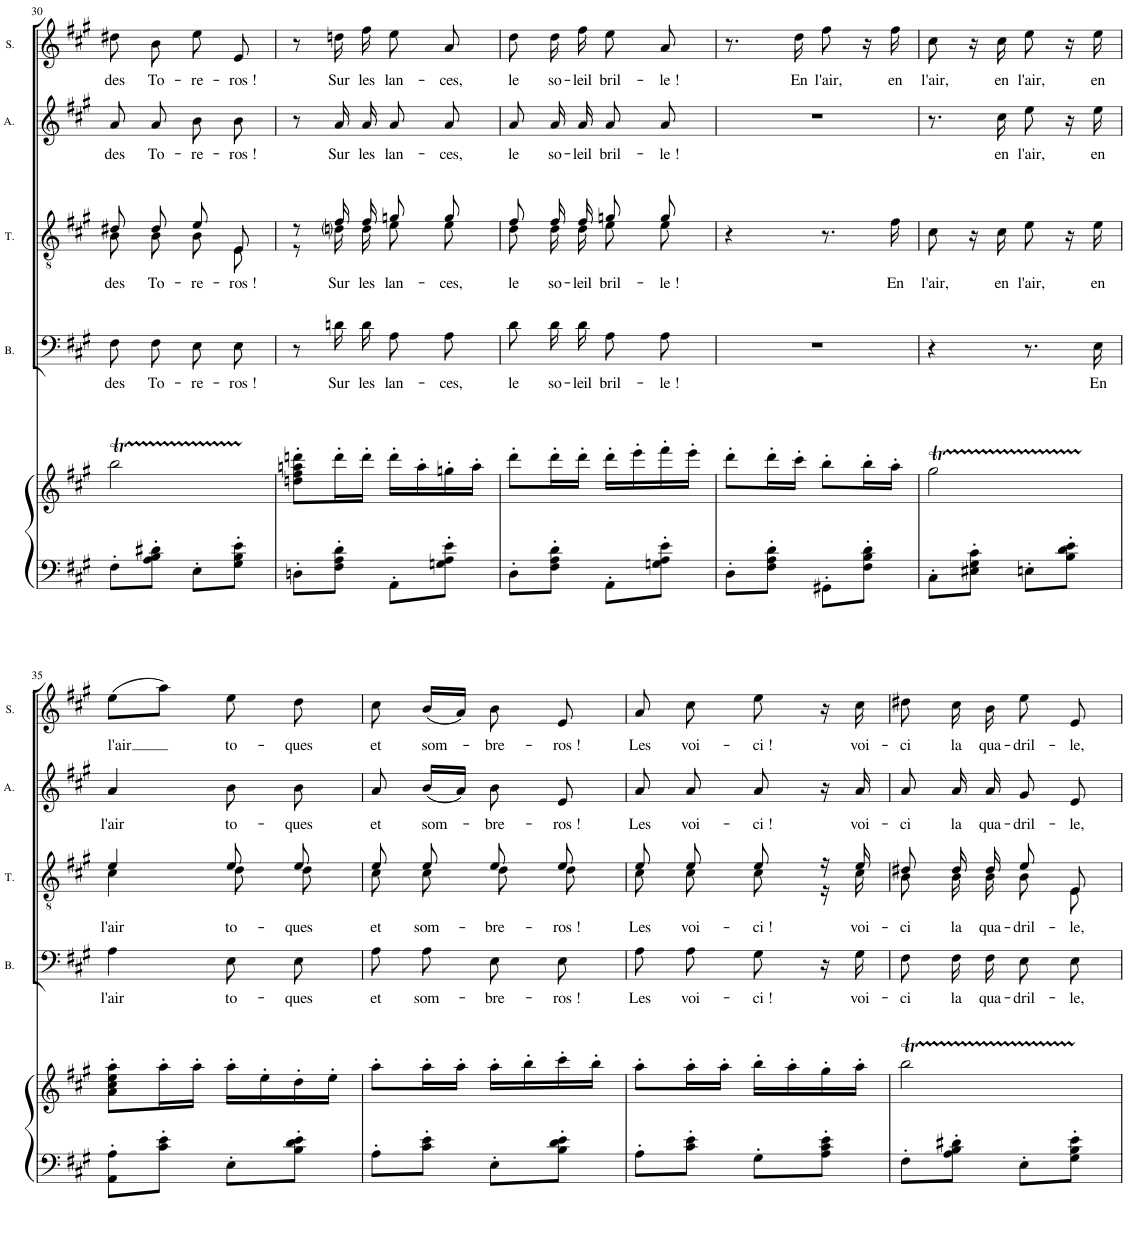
**kern	**kern	**kern	**text	**kern	**text	**kern	**text	**kern	**text
*part5	*part5	*part4	*part4	*part3	*part3	*part2	*part2	*part1	*part1
*staff6	*staff5	*staff4	*staff4	*staff3	*staff3	*staff2	*staff2	*staff1	*staff1
*I"Piano	*	*I"BASSES	*	*I"TENORS.	*	*I"ALTI.	*	*I"SOPRANI	*
*I'Pno	*	*I'B.	*	*I'T.	*	*I'A.	*	*I'S.	*
!!LO:PB:g=z
*clefF4	*clefG2	*clefF4	*	*clefGv2	*	*clefG2	*	*clefG2	*
*k[f#c#g#]	*k[f#c#g#]	*k[f#c#g#]	*	*k[f#c#g#]	*	*k[f#c#g#]	*	*k[f#c#g#]	*
*M2/4	*M2/4	*M2/4	*	*M2/4	*	*M2/4	*	*M2/4	*
=30	=30	=30	=30	=30	=30	=30	=30	=30	=30
!	!	!	!LO:LY:b	!	!LO:LY:b	!	!LO:LY:b	!	!LO:LY:b
*	*	*	*	*^	*	*	*	*	*
8F#'\L	2bbT\	8F#\L	des	8d#X/L	8B\L	des	8a/	des	8dd#X\	des
!	!	!	!LO:LY:b	!	!	!LO:LY:b	!	!LO:LY:b	!	!LO:LY:b
8A\' 8B\' 8d#X\'J	.	8F#\J	To-	8d#/J	8B\J	To-	8a/	To-	8b\	To-
!	!	!	!LO:LY:b	!	!	!LO:LY:b	!	!LO:LY:b	!	!LO:LY:b
8E'\L	.	8E\L	-re-	8e/L	8B\L	-re-	8b\	-re-	8ee\	-re-
!	!	!	!LO:LY:b	!	!	!LO:LY:b	!	!LO:LY:b	!	!LO:LY:b
8G#\' 8B\' 8e\'J	.	8E\J	-ros !	8E/J	8E\J	-ros !	8b\	-ros !	8e/	-ros !
=31	=31	=31	=31	=31	=31	=31	=31	=31	=31	=31
8Dn'\L	8ddn\' 8ff#\' 8aan\' 8dddn\'L	8r	.	8r	8r	.	8r	.	8r	.
!	!	!	!LO:LY:b	!	!	!LO:LY:b	!	!LO:LY:b	!	!LO:LY:b
8F#\' 8A\' 8d\'J	16ddd'\L	16dn\LL	Sur	16f#/LL	16dni\LL	Sur	16a/	Sur	16ddn\	Sur
!	!	!	!LO:LY:b	!	!	!LO:LY:b	!	!LO:LY:b	!	!LO:LY:b
.	16ddd'\JJ	16d\JJ	les	16f#/JJ	16d\JJ	les	16a/	les	16ff#\	les
!	!	!	!LO:LY:b	!	!	!LO:LY:b	!	!LO:LY:b	!	!LO:LY:b
8AA'\L	16ddd'\LL	8A\L	lan-	8gn/L	8e\L	lan-	8a/	lan-	8ee\	lan-
.	16aa'\	.	.	.	.	.	.	.	.	.
!	!	!	!LO:LY:b	!	!	!LO:LY:b	!	!LO:LY:b	!	!LO:LY:b
8Gn\' 8A\' 8e\'J	16ggn'\	8A\J	-ces,	8g/J	8e\J	-ces,	8a/	-ces,	8a/	-ces,
.	16aa'\JJ	.	.	.	.	.	.	.	.	.
=32	=32	=32	=32	=32	=32	=32	=32	=32	=32	=32
!	!	!	!LO:LY:b	!	!	!LO:LY:b	!	!LO:LY:b	!	!LO:LY:b
8D'\L	8ddd'\L	8d\L	le	8f#/L	8d\L	le	8a/	le	8dd\	le
!	!	!	!LO:LY:b	!	!	!LO:LY:b	!	!LO:LY:b	!	!LO:LY:b
8F#\' 8A\' 8d\'J	16ddd'\L	16d\L	so-	16f#/L	16d\L	so-	16a/	so-	16dd\	so-
!	!	!	!LO:LY:b	!	!	!LO:LY:b	!	!LO:LY:b	!	!LO:LY:b
.	16ddd'\JJ	16d\JJ	-leil	16f#/JJ	16d\JJ	-leil	16a/	-leil	16ff#\	-leil
!	!	!	!LO:LY:b	!	!	!LO:LY:b	!	!LO:LY:b	!	!LO:LY:b
8AA'\L	16ddd'\LL	8A\L	bril-	8gn/L	8e\L	bril-	8a/	bril-	8ee\	bril-
.	16eee'\	.	.	.	.	.	.	.	.	.
!	!	!	!LO:LY:b	!	!	!LO:LY:b	!	!LO:LY:b	!	!LO:LY:b
8Gn\' 8A\' 8e\'J	16fff#'\	8A\J	-le !	8g/J	8e\J	-le !	8a/	-le !	8a/	-le !
.	16eee'\JJ	.	.	.	.	.	.	.	.	.
*	*	*	*	*v	*v	*	*	*	*	*
=33	=33	=33	=33	=33	=33	=33	=33	=33	=33
8D'\L	8ddd'\L	2r	.	4r	.	2r	.	8.r	.
8F#\' 8A\' 8d\'J	16ddd'\L	.	.	.	.	.	.	.	.
!	!	!	!	!	!	!	!	!	!LO:LY:b
.	16ccc#'\JJ	.	.	.	.	.	.	16dd\	En
!	!	!	!	!	!	!	!	!	!LO:LY:b
8GG#X'\L	8bb'\L	.	.	8.r	.	.	.	8ff#\	l'air,
8F#\' 8B\' 8d\'J	16bb'\L	.	.	.	.	.	.	16r	.
!	!	!	!	!	!LO:LY:b	!	!	!	!LO:LY:b
.	16aa'\JJ	.	.	16f#\	En	.	.	16ff#\	en
=34	=34	=34	=34	=34	=34	=34	=34	=34	=34
!	!	!	!	!	!LO:LY:b	!	!	!	!LO:LY:b
8C#'\L	2gg#t\	4r	.	8c#\	l'air,	8.r	.	8cc#\	l'air,
8E#X\' 8G#\' 8c#\'J	.	.	.	16r	.	.	.	16r	.
!	!	!	!	!	!LO:LY:b	!	!LO:LY:b	!	!LO:LY:b
.	.	.	.	16c#\	en	16cc#\	en	16cc#\	en
!	!	!	!	!	!LO:LY:b	!	!LO:LY:b	!	!LO:LY:b
8En'\L	.	8.r	.	8e\	l'air,	8ee\	l'air,	8ee\	l'air,
8B\' 8d\' 8e\'J	.	.	.	16r	.	16r	.	16r	.
!	!	!	!LO:LY:b	!	!LO:LY:b	!	!LO:LY:b	!	!LO:LY:b
.	.	16E\	En	16e\	en	16ee\	en	16ee\	en
!!LO:LB:g=z
=35	=35	=35	=35	=35	=35	=35	=35	=35	=35
!	!	!	!LO:LY:b	!	!LO:LY:b	!	!LO:LY:b	!	!LO:LY:b
*	*	*	*	*^	*	*	*	*	*
8AA\' 8A\'L	8a\' 8cc#\' 8ee\' 8aa\'L	4A\	l'air	4e/	4c#\	l'air	4a/	l'air	(8ee\L	l'air
8c#\' 8e\'J	16aa'\L	.	.	.	.	.	.	.	8aa\J)	.
.	16aa'\JJ	.	.	.	.	.	.	.	.	.
!	!	!	!LO:LY:b	!	!	!LO:LY:b	!	!LO:LY:b	!	!LO:LY:b
8E'\L	16aa'\LL	8E\L	to-	8e/L	8d\L	to-	8b\	to-	8ee\	to-
.	16ee'\	.	.	.	.	.	.	.	.	.
!	!	!	!LO:LY:b	!	!	!LO:LY:b	!	!LO:LY:b	!	!LO:LY:b
8B\' 8d\' 8e\'J	16dd'\	8E\J	-ques	8e/J	8d\J	-ques	8b\	-ques	8dd\	-ques
.	16ee'\JJ	.	.	.	.	.	.	.	.	.
=36	=36	=36	=36	=36	=36	=36	=36	=36	=36	=36
!	!	!	!LO:LY:b	!	!	!LO:LY:b	!	!LO:LY:b	!	!LO:LY:b
8A'\L	8aa'\L	8A\L	et	8e/L	8c#\L	et	8a/	et	8cc#\	et
!	!	!	!LO:LY:b	!	!	!LO:LY:b	!	!LO:LY:b	!	!LO:LY:b
8c#\' 8e\'J	16aa'\L	8A\J	som-	8e/J	8c#\J	som-	(16b/LL	som-	(16b/LL	som-
.	16aa'\JJ	.	.	.	.	.	16a/JJ)	.	16a/JJ)	.
!	!	!	!LO:LY:b	!	!	!LO:LY:b	!	!LO:LY:b	!	!LO:LY:b
8E'\L	16aa'\LL	8E\L	-bre-	8e/L	8d\L	-bre-	8b\	-bre-	8b\	-bre-
.	16bb'\	.	.	.	.	.	.	.	.	.
!	!	!	!LO:LY:b	!	!	!LO:LY:b	!	!LO:LY:b	!	!LO:LY:b
8B\' 8d\' 8e\'J	16ccc#'\	8E\J	-ros !	8e/J	8d\J	-ros !	8e/	-ros !	8e/	-ros !
.	16bb'\JJ	.	.	.	.	.	.	.	.	.
=37	=37	=37	=37	=37	=37	=37	=37	=37	=37	=37
!	!	!	!LO:LY:b	!	!	!LO:LY:b	!	!LO:LY:b	!	!LO:LY:b
8A'\L	8aa'\L	8A\L	Les	8e/L	8c#\L	Les	8a/	Les	8a/	Les
!	!	!	!LO:LY:b	!	!	!LO:LY:b	!	!LO:LY:b	!	!LO:LY:b
8c#\' 8e\'J	16aa'\L	8A\J	voi-	8e/J	8c#\J	voi-	8a/	voi-	8cc#\	voi-
.	16aa'\JJ	.	.	.	.	.	.	.	.	.
!	!	!	!LO:LY:b	!	!	!LO:LY:b	!	!LO:LY:b	!	!LO:LY:b
8G#'\L	16bb'\LL	8G#\	-ci !	8e/	8c#\	-ci !	8a/	-ci !	8ee\	-ci !
.	16aa'\	.	.	.	.	.	.	.	.	.
8A\' 8c#\' 8e\'J	16gg#'\	16r	.	16r	16r	.	16r	.	16r	.
!	!	!	!LO:LY:b	!	!	!LO:LY:b	!	!LO:LY:b	!	!LO:LY:b
.	16aa'\JJ	16G#\	voi-	16e/	16c#\	voi-	16a/	voi-	16cc#\	voi-
=38	=38	=38	=38	=38	=38	=38	=38	=38	=38	=38
!	!	!	!LO:LY:b	!	!	!LO:LY:b	!	!LO:LY:b	!	!LO:LY:b
8F#'\L	2bbT\	8F#\L	-ci	8d#X/L	8B\L	-ci	8a/	-ci	8dd#X\	-ci
!	!	!	!LO:LY:b	!	!	!LO:LY:b	!	!LO:LY:b	!	!LO:LY:b
8A\' 8B\' 8d#X\'J	.	16F#\L	la	16d#/L	16B\L	la	16a/	la	16cc#\	la
!	!	!	!LO:LY:b	!	!	!LO:LY:b	!	!LO:LY:b	!	!LO:LY:b
.	.	16F#\JJ	qua-	16d#/JJ	16B\JJ	qua-	16a/	qua-	16b\	qua-
!	!	!	!LO:LY:b	!	!	!LO:LY:b	!	!LO:LY:b	!	!LO:LY:b
8E'\L	.	8E\L	-dril-	8e/L	8B\L	-dril-	8g#/	-dril-	8ee\	-dril-
!	!	!	!LO:LY:b	!	!	!LO:LY:b	!	!LO:LY:b	!	!LO:LY:b
8G#\' 8B\' 8e\'J	.	8E\J	-le,	8E/J	8E\J	-le,	8e/	-le,	8e/	-le,
*	*	*	*	*v	*v	*	*	*	*	*
=	=	=	=	=	=	=	=	=	=
*-	*-	*-	*-	*-	*-	*-	*-	*-	*-
